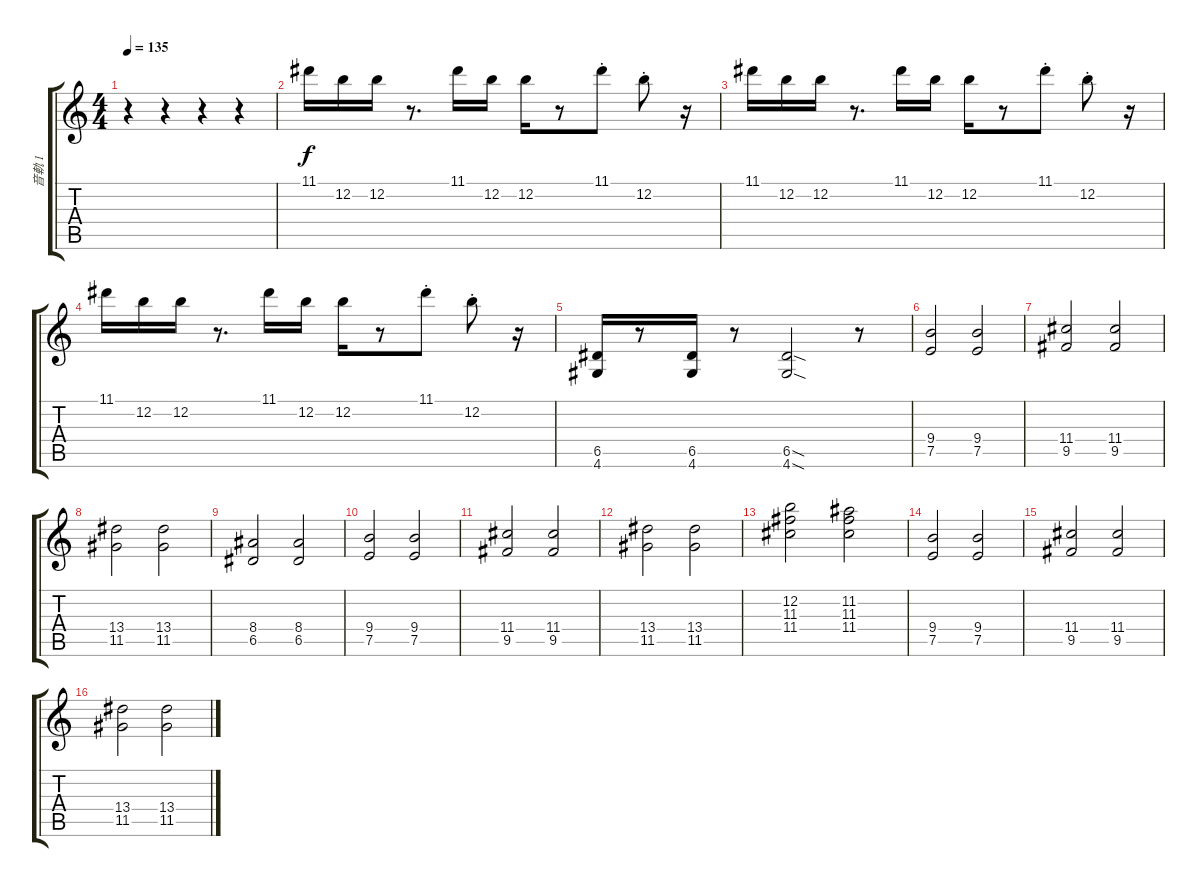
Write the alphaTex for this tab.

\track ("音軌 1" "音軌 1") {instrument electricguitarjazz}
\staff {score tabs}
\tuning (E4 B3 G3 D3 A2 E2) {hide}
\ts (4 4)
\tempo 135
\clef g2
\ks c
r.4{dy f} r.4 r.4 r.4 |
11.1.16 12.2.16 12.2.16 r.8{d} 11.1.16 12.2.16 12.2.16 r.8 11.1{st}.8 12.2{st}.8 r.16 |
11.1.16 12.2.16 12.2.16 r.8{d} 11.1.16 12.2.16 12.2.16 r.8 11.1{st}.8 12.2{st}.8 r.16 |
11.1.16 12.2.16 12.2.16 r.8{d} 11.1.16 12.2.16 12.2.16 r.8 11.1{st}.8 12.2{st}.8 r.16 |
(6.5 4.6).16 r.8 (6.5 4.6).16 r.8 (6.5{sod} 4.6{sod}).2 r.8 |
(9.4 7.5).2 (9.4 7.5).2 |
(11.4 9.5).2 (11.4 9.5).2 |
(13.4 11.5).2 (13.4 11.5).2 |
(8.4 6.5).2 (8.4 6.5).2 |
(9.4 7.5).2 (9.4 7.5).2 |
(11.4 9.5).2 (11.4 9.5).2 |
(13.4 11.5).2 (13.4 11.5).2 |
(12.2 11.3 11.4).2 (11.2 11.3 11.4).2 |
(9.4 7.5).2 (9.4 7.5).2 |
(11.4 9.5).2 (11.4 9.5).2 |
(13.4 11.5).2 (13.4 11.5).2
